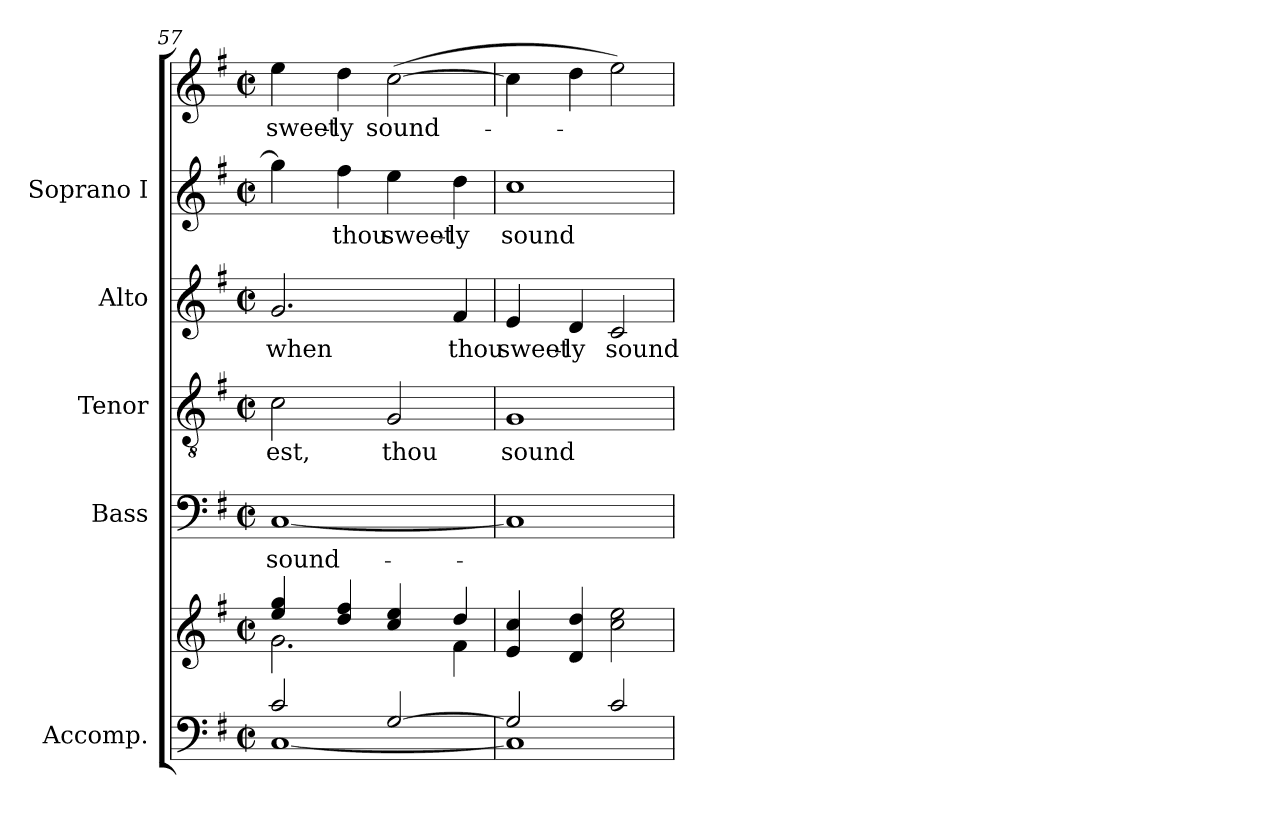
**kern	**kern	**kern	**text	**kern	**text	**kern	**text	**kern	**text	**kern	**text
*part5	*part5	*part4	*part4	*part3	*part3	*part2	*part2	*part1	*part1	*part1	*part1
*staff7	*staff6	*staff5	*staff5	*staff4	*staff4	*staff3	*staff3	*staff2	*staff2	*staff1	*staff1
*I"Accomp.	*	*I"Bass	*	*I"Tenor	*	*I"Alto	*	*I"Soprano I	*	*	*
*	*	*I'B	*	*I'T	*	*I'A	*	*I'S	*	*	*
!!LO:LB:g=z
*clefF4	*clefG2	*clefF4	*	*clefGv2	*	*clefG2	*	*clefG2	*	*clefG2	*
*k[f#]	*k[f#]	*k[f#]	*	*k[f#]	*	*k[f#]	*	*k[f#]	*	*k[f#]	*
*G:	*G:	*G:	*	*G:	*	*G:	*	*G:	*	*G:	*
*M2/2	*M2/2	*M2/2	*	*M2/2	*	*M2/2	*	*M2/2	*	*M2/2	*
*met(c|)	*met(c|)	*met(c|)	*	*met(c|)	*	*met(c|)	*	*met(c|)	*	*met(c|)	*
=57	=57	=57	=57	=57	=57	=57	=57	=57	=57	=57	=57
*^	*^	*	*	*	*	*	*	*	*	*	*
!	!	!	!	!	!LO:LY:b	!	!LO:LY:b	!	!LO:LY:b	!	!	!	!LO:LY:b
2c/	[1C	4ee/ 4gg/	2.g\	[1C	sound-	2c	-est,	2.g	when	4gg]	.	4ee	sweet-
!	!	!	!	!	!	!	!	!	!	!	!LO:LY:b	!	!LO:LY:b
.	.	4dd/ 4ff#/	.	.	.	.	.	.	.	4ff#	thou	4dd	-ly
!	!	!	!	!	!	!	!LO:LY:b	!	!	!	!LO:LY:b	!	!LO:LY:b
[2G/	.	4cc/ 4ee/	.	.	.	2G	thou	.	.	4ee	sweet-	(>[2cc	sound-
!	!	!	!	!	!	!	!	!	!LO:LY:b	!	!LO:LY:b	!	!
.	.	4dd/	4f#\	.	.	.	.	4f#	thou	4dd	-ly	.	.
=58	=58	=58	=58	=58	=58	=58	=58	=58	=58	=58	=58	=58	=58
!	!	!	!	!	!	!	!LO:LY:b	!	!LO:LY:b	!	!LO:LY:b	!	!
2G/]	1C]	4e/ 4cc/	1ryy	1C]	.	1G	sound-	4e	sweet-	1cc	sound-	4cc]	.
!	!	!	!	!	!	!	!	!	!LO:LY:b	!	!	!	!
.	.	4d/ 4dd/	.	.	.	.	.	4d	-ly	.	.	4dd	.
!	!	!	!	!	!	!	!	!	!LO:LY:b	!	!	!	!
2c/	.	2cc\ 2ee\	.	.	.	.	.	2c	sound-	.	.	2ee)	.
*v	*v	*	*	*	*	*	*	*	*	*	*	*	*
*	*v	*v	*	*	*	*	*	*	*	*	*	*
=	=	=	=	=	=	=	=	=	=	=	=
*-	*-	*-	*-	*-	*-	*-	*-	*-	*-	*-	*-
